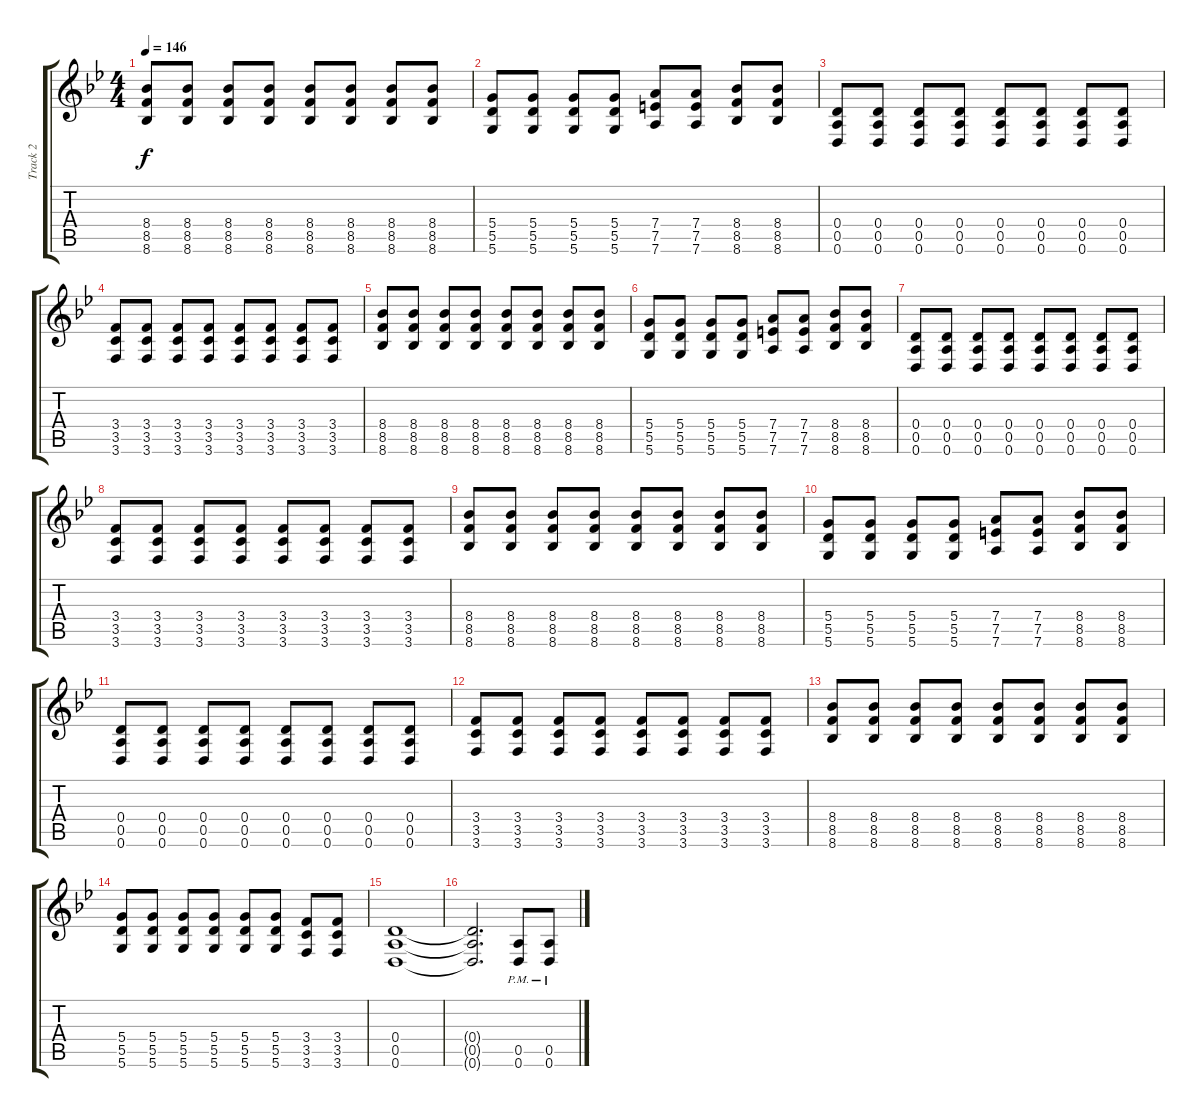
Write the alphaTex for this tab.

\track ("Track 2" "Track 2") {instrument distortionguitar}
\staff {score tabs}
\tuning (E4 B3 G3 D3 A2 D2) {hide}
\ts (4 4)
\tempo 146
\clef g2
\ks bb
(8.4 8.5 8.6).8{dy f} (8.4 8.5 8.6).8 (8.4 8.5 8.6).8 (8.4 8.5 8.6).8 (8.4 8.5 8.6).8 (8.4 8.5 8.6).8 (8.4 8.5 8.6).8 (8.4 8.5 8.6).8 |
(5.4 5.5 5.6).8 (5.4 5.5 5.6).8 (5.4 5.5 5.6).8 (5.4 5.5 5.6).8 (7.4 7.5 7.6).8 (7.4 7.5 7.6).8 (8.4 8.5 8.6).8 (8.4 8.5 8.6).8 |
(0.4 0.5 0.6).8 (0.4 0.5 0.6).8 (0.4 0.5 0.6).8 (0.4 0.5 0.6).8 (0.4 0.5 0.6).8 (0.4 0.5 0.6).8 (0.4 0.5 0.6).8 (0.4 0.5 0.6).8 |
(3.4 3.5 3.6).8 (3.4 3.5 3.6).8 (3.4 3.5 3.6).8 (3.4 3.5 3.6).8 (3.4 3.5 3.6).8 (3.4 3.5 3.6).8 (3.4 3.5 3.6).8 (3.4 3.5 3.6).8 |
(8.4 8.5 8.6).8 (8.4 8.5 8.6).8 (8.4 8.5 8.6).8 (8.4 8.5 8.6).8 (8.4 8.5 8.6).8 (8.4 8.5 8.6).8 (8.4 8.5 8.6).8 (8.4 8.5 8.6).8 |
(5.4 5.5 5.6).8 (5.4 5.5 5.6).8 (5.4 5.5 5.6).8 (5.4 5.5 5.6).8 (7.4 7.5 7.6).8 (7.4 7.5 7.6).8 (8.4 8.5 8.6).8 (8.4 8.5 8.6).8 |
(0.4 0.5 0.6).8 (0.4 0.5 0.6).8 (0.4 0.5 0.6).8 (0.4 0.5 0.6).8 (0.4 0.5 0.6).8 (0.4 0.5 0.6).8 (0.4 0.5 0.6).8 (0.4 0.5 0.6).8 |
(3.4 3.5 3.6).8 (3.4 3.5 3.6).8 (3.4 3.5 3.6).8 (3.4 3.5 3.6).8 (3.4 3.5 3.6).8 (3.4 3.5 3.6).8 (3.4 3.5 3.6).8 (3.4 3.5 3.6).8 |
(8.4 8.5 8.6).8 (8.4 8.5 8.6).8 (8.4 8.5 8.6).8 (8.4 8.5 8.6).8 (8.4 8.5 8.6).8 (8.4 8.5 8.6).8 (8.4 8.5 8.6).8 (8.4 8.5 8.6).8 |
(5.4 5.5 5.6).8 (5.4 5.5 5.6).8 (5.4 5.5 5.6).8 (5.4 5.5 5.6).8 (7.4 7.5 7.6).8 (7.4 7.5 7.6).8 (8.4 8.5 8.6).8 (8.4 8.5 8.6).8 |
(0.4 0.5 0.6).8 (0.4 0.5 0.6).8 (0.4 0.5 0.6).8 (0.4 0.5 0.6).8 (0.4 0.5 0.6).8 (0.4 0.5 0.6).8 (0.4 0.5 0.6).8 (0.4 0.5 0.6).8 |
(3.4 3.5 3.6).8 (3.4 3.5 3.6).8 (3.4 3.5 3.6).8 (3.4 3.5 3.6).8 (3.4 3.5 3.6).8 (3.4 3.5 3.6).8 (3.4 3.5 3.6).8 (3.4 3.5 3.6).8 |
(8.4 8.5 8.6).8 (8.4 8.5 8.6).8 (8.4 8.5 8.6).8 (8.4 8.5 8.6).8 (8.4 8.5 8.6).8 (8.4 8.5 8.6).8 (8.4 8.5 8.6).8 (8.4 8.5 8.6).8 |
(5.4 5.5 5.6).8 (5.4 5.5 5.6).8 (5.4 5.5 5.6).8 (5.4 5.5 5.6).8 (5.4 5.5 5.6).8 (5.4 5.5 5.6).8 (3.4 3.5 3.6).8 (3.4 3.5 3.6).8 |
(0.4 0.5 0.6).1 |
(0.4{t} 0.5{t} 0.6{t}).2{d} (0.5{pm} 0.6{pm}).8 (0.5{pm} 0.6{pm}).8
